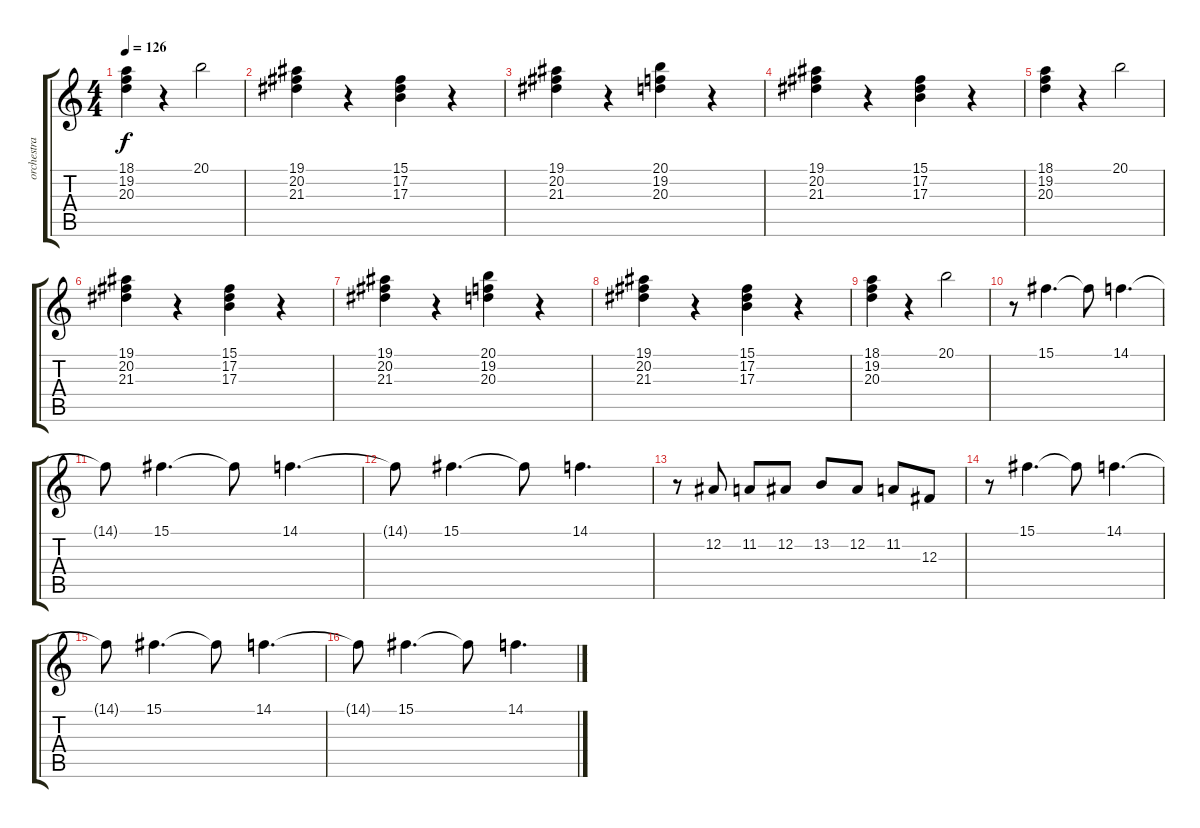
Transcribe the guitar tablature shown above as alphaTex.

\track ("orchestra" "orchestra") {instrument stringensemble1}
\staff {score tabs}
\tuning (Eb4 Bb3 Gb3 Db3 Ab2 Eb2) {hide}
\ts (4 4)
\tempo 126
\clef g2
\ks c
(18.1 19.2 20.3).4{dy f} r.4 20.1.2 |
(19.1 20.2 21.3).4 r.4 (15.1 17.2 17.3).4 r.4 |
(19.1 20.2 21.3).4 r.4 (20.1 19.2 20.3).4 r.4 |
(19.1 20.2 21.3).4 r.4 (15.1 17.2 17.3).4 r.4 |
(18.1 19.2 20.3).4 r.4 20.1.2 |
(19.1 20.2 21.3).4 r.4 (15.1 17.2 17.3).4 r.4 |
(19.1 20.2 21.3).4 r.4 (20.1 19.2 20.3).4 r.4 |
(19.1 20.2 21.3).4 r.4 (15.1 17.2 17.3).4 r.4 |
(18.1 19.2 20.3).4 r.4 20.1.2 |
r.8 15.1.4{d} 15.1{t}.8 14.1.4{d} |
14.1{t}.8 15.1.4{d} 15.1{t}.8 14.1.4{d} |
14.1{t}.8 15.1.4{d} 15.1{t}.8 14.1.4{d} |
r.8 12.2.8 11.2.8 12.2.8 13.2.8 12.2.8 11.2.8 12.3.8 |
r.8 15.1.4{d} 15.1{t}.8 14.1.4{d} |
14.1{t}.8 15.1.4{d} 15.1{t}.8 14.1.4{d} |
14.1{t}.8 15.1.4{d} 15.1{t}.8 14.1.4{d}
